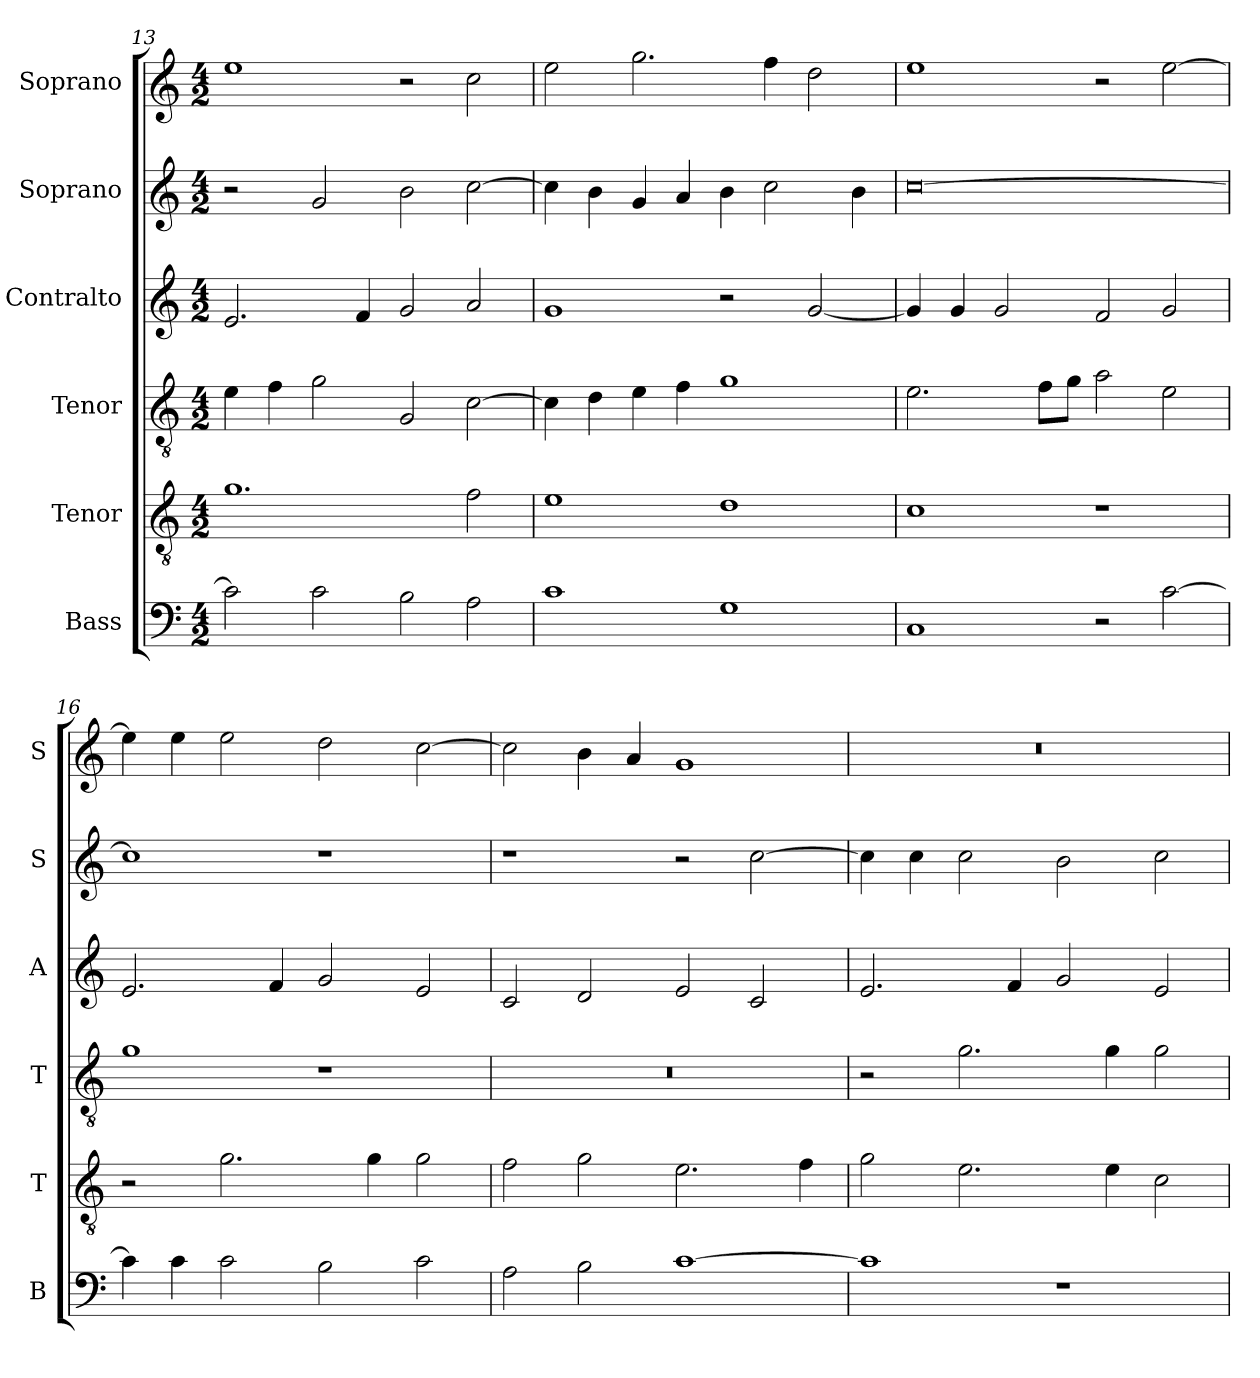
**kern	**kern	**kern	**kern	**kern	**kern
*part6	*part5	*part4	*part3	*part2	*part1
*staff6	*staff5	*staff4	*staff3	*staff2	*staff1
*I"Bass	*I"Tenor	*I"Tenor	*I"Contralto	*I"Soprano	*I"Soprano
*I'B	*I'T	*I'T	*I'A	*I'S	*I'S
*clefF4	*clefGv2	*clefGv2	*clefG2	*clefG2	*clefG2
*k[]	*k[]	*k[]	*k[]	*k[]	*k[]
*C:ion	*C:ion	*C:ion	*C:ion	*C:ion	*C:ion
*M4/2	*M4/2	*M4/2	*M4/2	*M4/2	*M4/2
=13	=13	=13	=13	=13	=13
2c]	1.g	4e	2.e	2r	1ee
.	.	4f	.	.	.
2c	.	2g	.	2g	.
.	.	.	4f	.	.
2B	.	2G	2g	2b	2r
2A	2f	[2c	2a	[2cc	2cc
=14	=14	=14	=14	=14	=14
1c	1e	4c]	1g	4cc]	2ee
.	.	4d	.	4b	.
.	.	4e	.	4g	2.gg
.	.	4f	.	4a	.
1G	1d	1g	2r	4b	.
.	.	.	.	2cc	4ff
.	.	.	[2g	.	2dd
.	.	.	.	4b	.
=15	=15	=15	=15	=15	=15
1C	1c	2.e	4g]	[0cc	1ee
.	.	.	4g	.	.
.	.	.	2g	.	.
.	.	8f\L	.	.	.
.	.	8g\J	.	.	.
2r	1r	2a	2f	.	2r
[2c	.	2e	2g	.	[2ee
=16	=16	=16	=16	=16	=16
4c]	2r	1g	2.e	1cc]	4ee]
4c	.	.	.	.	4ee
2c	2.g	.	.	.	2ee
.	.	.	4f	.	.
2B	.	1r	2g	1r	2dd
.	4g	.	.	.	.
2c	2g	.	2e	.	[2cc
=17	=17	=17	=17	=17	=17
2A	2f	0r	2c	1r	2cc]
2B	2g	.	2d	.	4b
.	.	.	.	.	4a
[1c	2.e	.	2e	2r	1g
.	.	.	2c	[2cc	.
.	4f	.	.	.	.
=18	=18	=18	=18	=18	=18
1c]	2g	2r	2.e	4cc]	0r
.	.	.	.	4cc	.
.	2.e	2.g	.	2cc	.
.	.	.	4f	.	.
1r	.	.	2g	2b	.
.	4e	4g	.	.	.
.	2c	2g	2e	2cc	.
=	=	=	=	=	=
*-	*-	*-	*-	*-	*-
